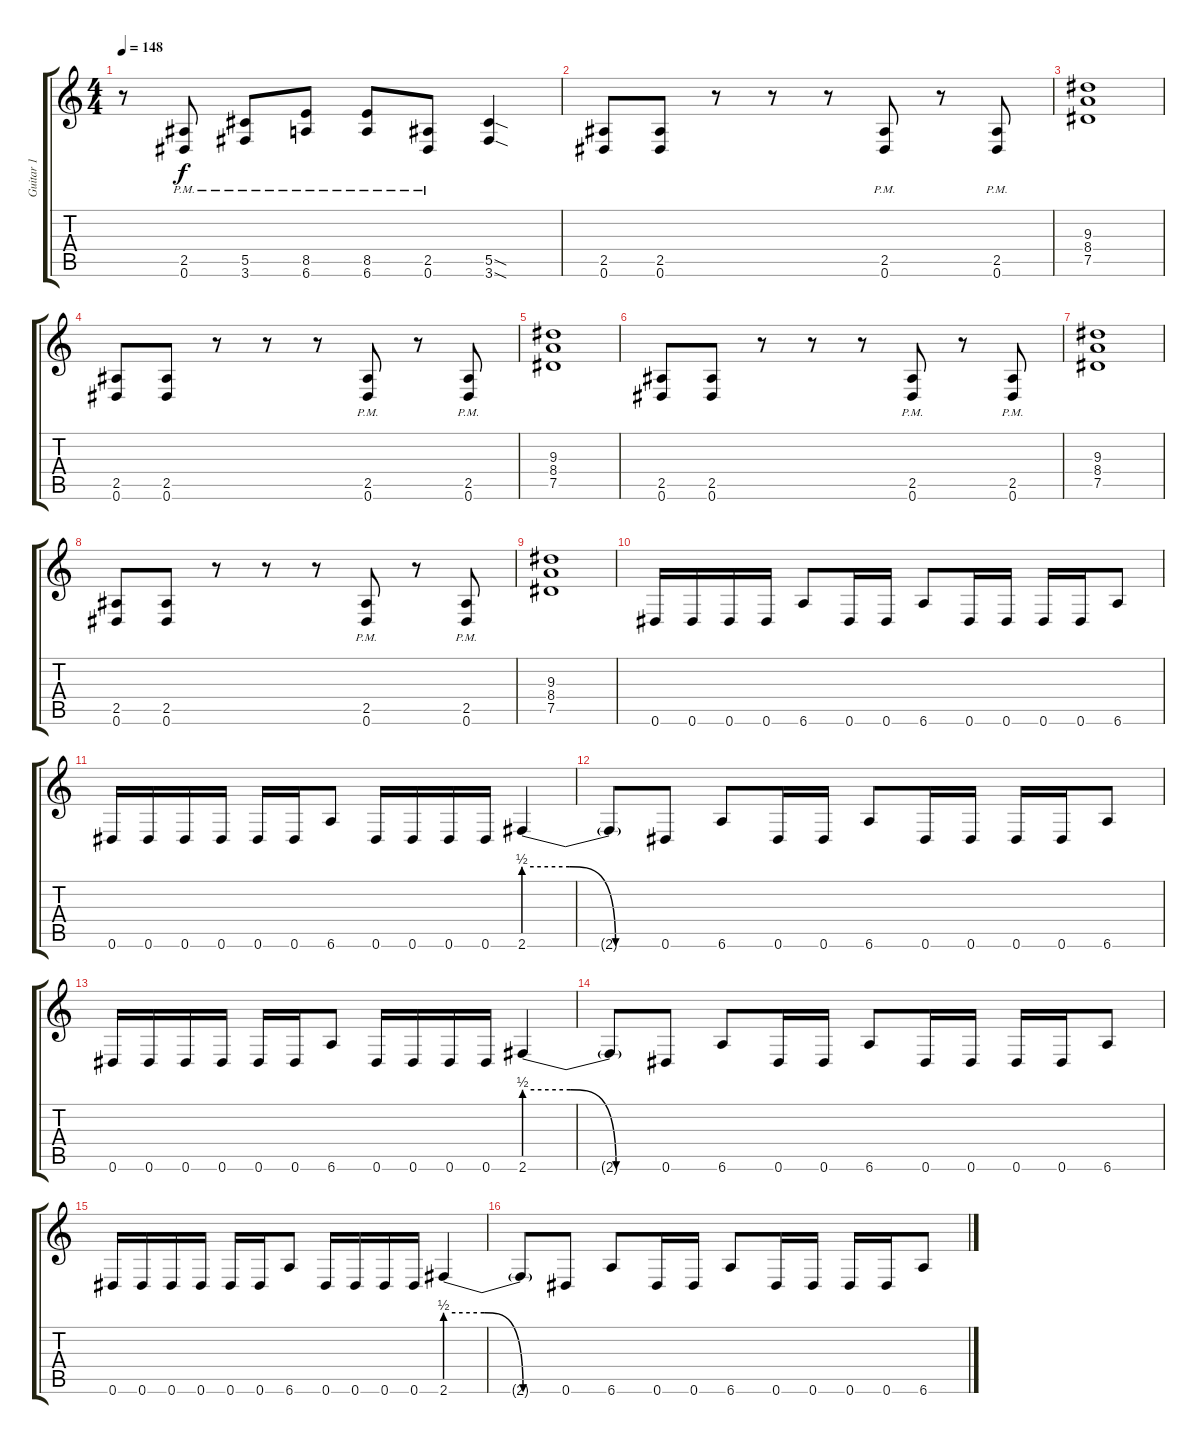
\track ("Guitar 1" "Guitar 1") {instrument overdrivenguitar}
\staff {score tabs}
\tuning (Eb4 Bb3 Gb3 Db3 Ab2 Eb2) {hide}
\ts (4 4)
\tempo 148
\clef g2
\ks c
r.8{dy f} (2.5{pm} 0.6{pm}).8 (5.5{pm} 3.6{pm}).8 (8.5{pm} 6.6{pm}).8 (8.5{pm} 6.6{pm}).8 (2.5{pm} 0.6{pm}).8 (5.5{sod} 3.6{sod}).4 |
\section ("" "")
(2.5 0.6).8 (2.5 0.6).8 r.8 r.8 r.8 (2.5{pm} 0.6{pm}).8 r.8 (2.5{pm} 0.6{pm}).8 |
(9.3 8.4 7.5).1 |
(2.5 0.6).8 (2.5 0.6).8 r.8 r.8 r.8 (2.5{pm} 0.6{pm}).8 r.8 (2.5{pm} 0.6{pm}).8 |
(9.3 8.4 7.5).1 |
(2.5 0.6).8 (2.5 0.6).8 r.8 r.8 r.8 (2.5{pm} 0.6{pm}).8 r.8 (2.5{pm} 0.6{pm}).8 |
(9.3 8.4 7.5).1 |
(2.5 0.6).8 (2.5 0.6).8 r.8 r.8 r.8 (2.5{pm} 0.6{pm}).8 r.8 (2.5{pm} 0.6{pm}).8 |
(9.3 8.4 7.5).1 |
\section ("" "")
0.6.16 0.6.16 0.6.16 0.6.16 6.6.8 0.6.16 0.6.16 6.6.8 0.6.16 0.6.16 0.6.16 0.6.16 6.6.8 |
0.6.16 0.6.16 0.6.16 0.6.16 0.6.16 0.6.16 6.6.8 0.6.16 0.6.16 0.6.16 0.6.16 2.6{be (custom 0 2 20 2 40 0 60 0)}.4 |
2.6{t}.8 0.6.8 6.6.8 0.6.16 0.6.16 6.6.8 0.6.16 0.6.16 0.6.16 0.6.16 6.6.8 |
0.6.16 0.6.16 0.6.16 0.6.16 0.6.16 0.6.16 6.6.8 0.6.16 0.6.16 0.6.16 0.6.16 2.6{be (custom 0 2 20 2 40 0 60 0)}.4 |
2.6{t}.8 0.6.8 6.6.8 0.6.16 0.6.16 6.6.8 0.6.16 0.6.16 0.6.16 0.6.16 6.6.8 |
0.6.16 0.6.16 0.6.16 0.6.16 0.6.16 0.6.16 6.6.8 0.6.16 0.6.16 0.6.16 0.6.16 2.6{be (custom 0 2 20 2 40 0 60 0)}.4 |
2.6{t}.8 0.6.8 6.6.8 0.6.16 0.6.16 6.6.8 0.6.16 0.6.16 0.6.16 0.6.16 6.6.8
